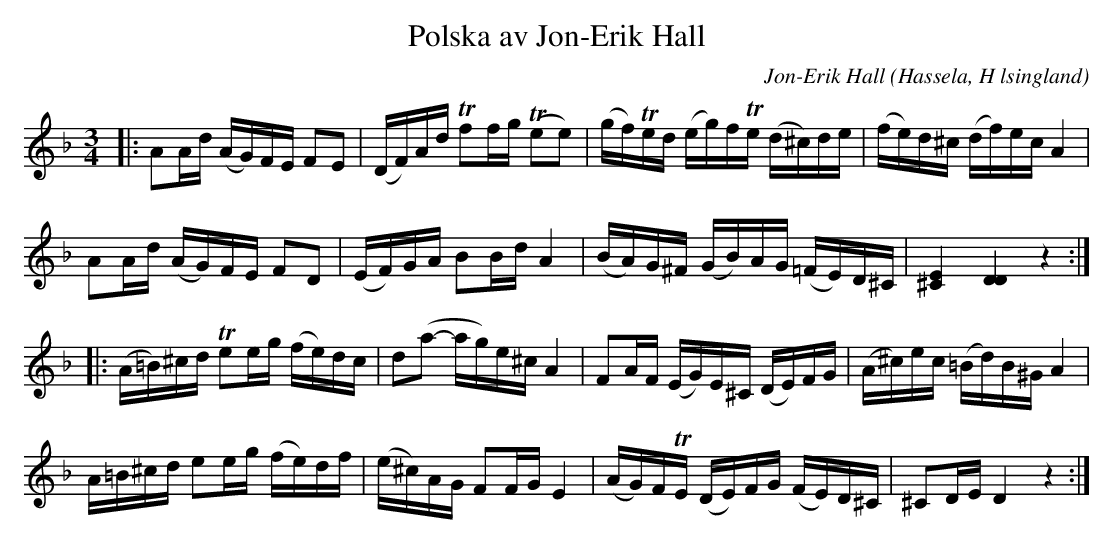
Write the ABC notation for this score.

X:1
T:Polska av Jon-Erik Hall
O:Hassela, H lsingland
C:Jon-Erik Hall
M:3/4
L:1/16
K:Dm
|:A2Ad (AG)FE F2E2|(DF)Ad Tf2fg (Te2e2)|(gf)Ted (eg)fTe (d^c)de|(fe)d^c (df)ec A4|
A2Ad (AG)FE F2D2|(EF)GA B2Bd A4|(BA)G^F (GB)AG (=FE)D^C|[E^C]4 [DD]4 z4:|
|:(A=B)^cd Te2eg (fe)dc|d2(a2- ag)e^c A4|F2AF (EG)E^C (DE)FG|(A^c)ec (=Bd)B^G A4|
A=B^cd e2eg (fe)df|(e^c)AG F2FG E4|(AG)FTE (DE)FG (FE)D^C|^C2DE D4 z4:|
